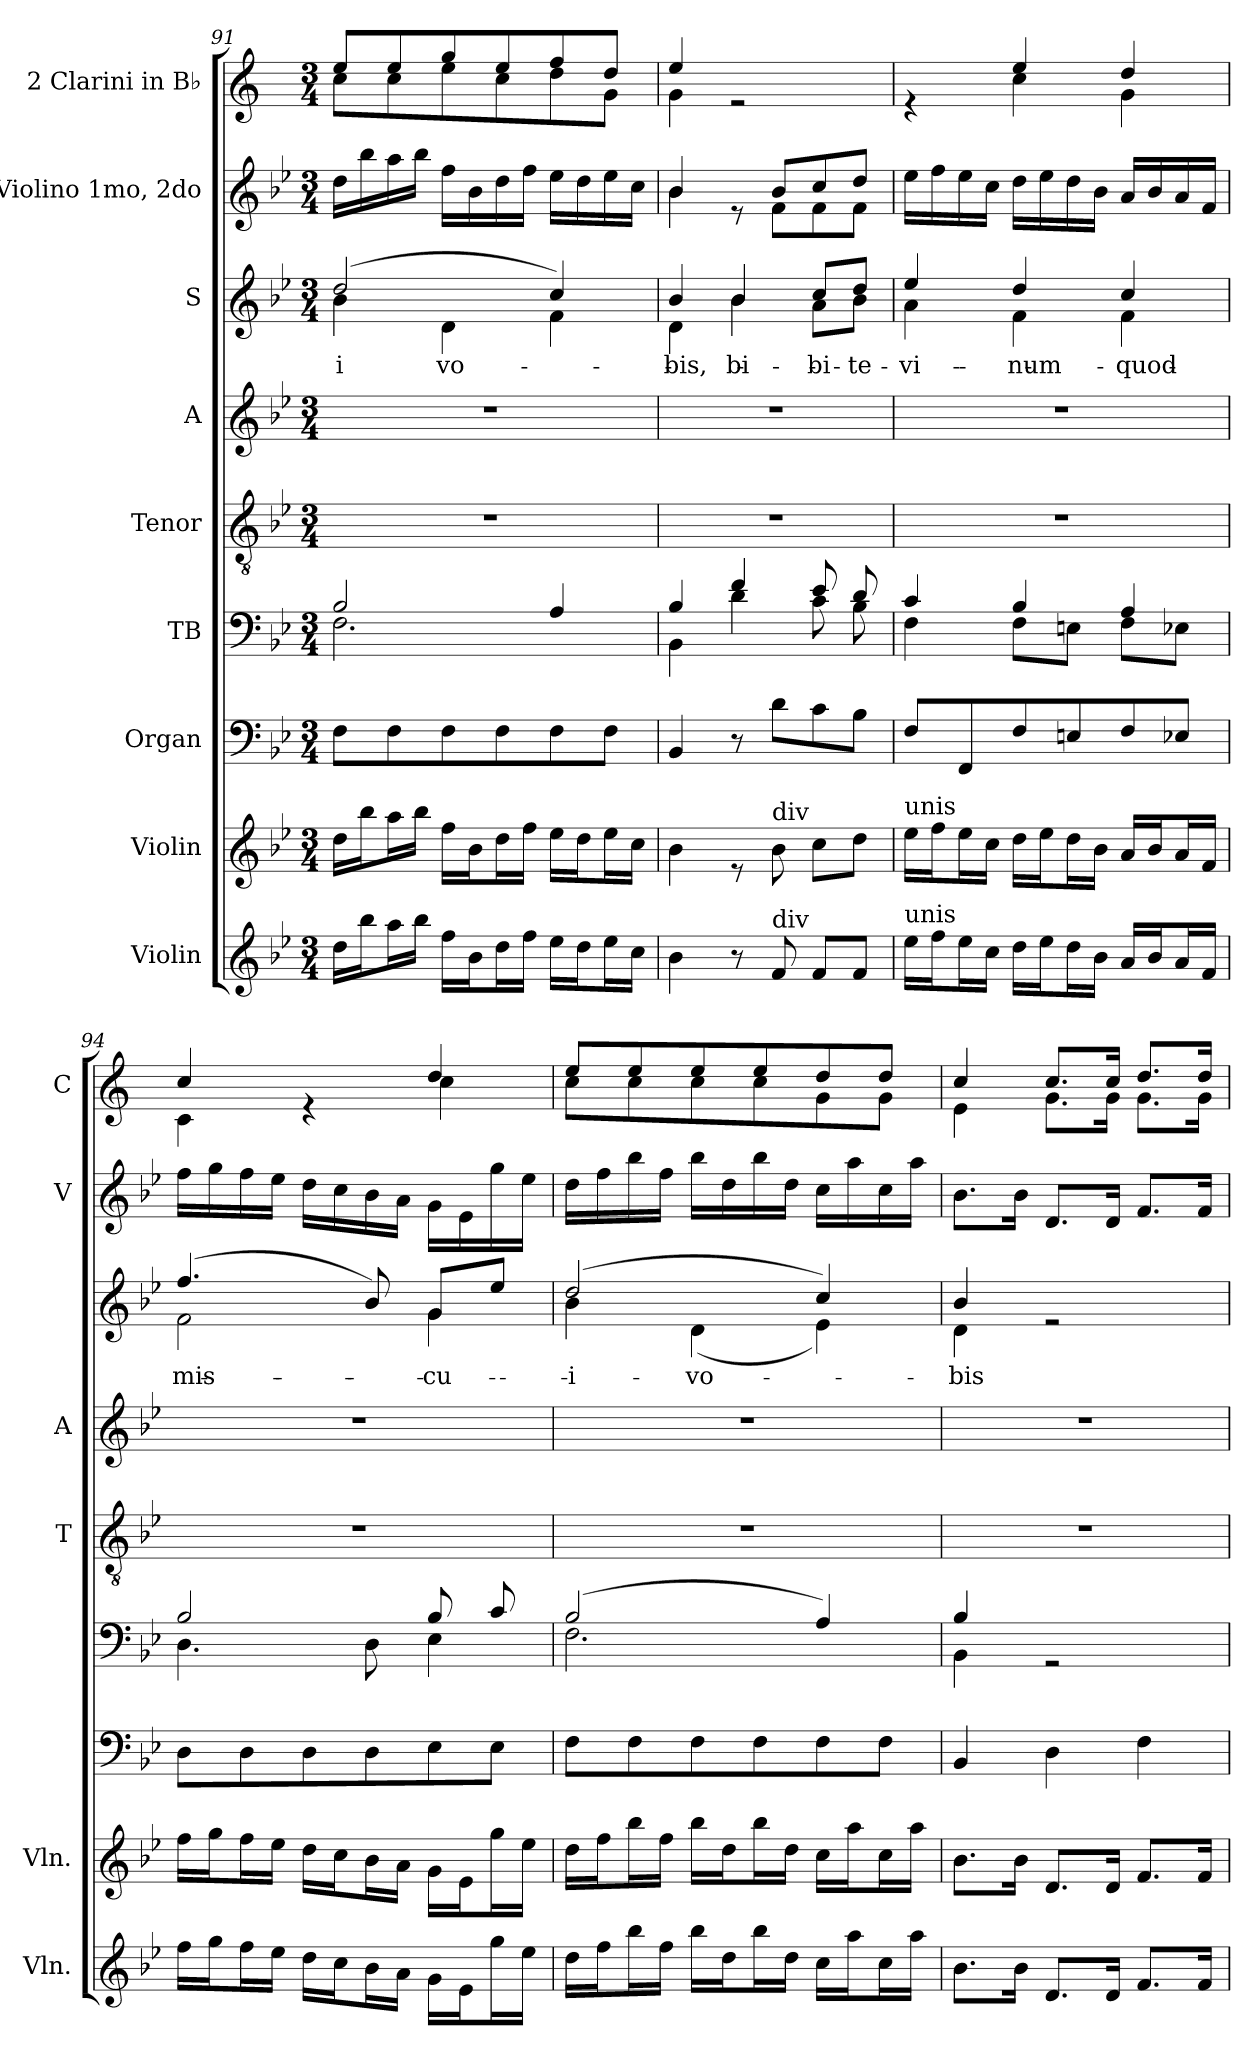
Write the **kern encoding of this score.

**kern	**kern	**kern	**kern	**kern	**kern	**kern	**text	**kern	**kern
*part9	*part8	*part7	*part6	*part5	*part4	*part3	*part3	*part2	*part1
*staff9	*staff8	*staff7	*staff6	*staff5	*staff4	*staff3	*staff3	*staff2	*staff1
*I"Violin	*I"Violin	*I"Organ	*I"TB	*I"Tenor	*I"A	*I"S	*	*I"Violino 1mo, 2do	*I"2 Clarini in B♭
*I'Vln.	*I'Vln.	*	*	*I'T	*I'A	*	*	*I'V	*I'C
*clefG2	*clefG2	*clefF4	*clefF4	*clefGv2	*clefG2	*clefG2	*	*clefG2	*clefG2
*	*	*	*	*	*	*	*	*	*ITrd1c2
*k[b-e-]	*k[b-e-]	*k[b-e-]	*k[b-e-]	*k[b-e-]	*k[b-e-]	*k[b-e-]	*	*k[b-e-]	*k[b-e-]
*M3/4	*M3/4	*M3/4	*M3/4	*M3/4	*M3/4	*M3/4	*	*M3/4	*M3/4
=91	=91	=91	=91	=91	=91	=91	=91	=91	=91
*	*	*	*^	*	*	*^	*	*	*
!	!	!	!	!	!	!	!	!	!LO:LY:b	!	!
*	*	*	*	*	*	*	*	*	*	*	*^
16dd\LL	16dd\LL	8F\L	2B-/	2.F\	2.r	2.r	(2dd/	4b-\	-i	16dd\LL	8dd/L	8b-\L
16bb-\J	16bb-\J	.	.	.	.	.	.	.	.	16bb-\	.	.
16aa\L	16aa\L	8F\	.	.	.	.	.	.	.	16aa\	8dd/	8b-\
16bb-\JJ	16bb-\JJ	.	.	.	.	.	.	.	.	16bb-\JJ	.	.
!	!	!	!	!	!	!	!	!	!LO:LY:b	!	!	!
16ff\LL	16ff\LL	8F\	.	.	.	.	.	4d\	vo-	16ff\LL	8ff/	8dd\
16b-\J	16b-\J	.	.	.	.	.	.	.	.	16b-\	.	.
16dd\L	16dd\L	8F\	.	.	.	.	.	.	.	16dd\	8dd/	8b-\
16ff\JJ	16ff\JJ	.	.	.	.	.	.	.	.	16ff\JJ	.	.
16ee-\LL	16ee-\LL	8F\	4A/	.	.	.	4cc/)	4f\	.	16ee-\LL	8ee-/	8cc\
16dd\J	16dd\J	.	.	.	.	.	.	.	.	16dd\	.	.
16ee-\L	16ee-\L	8F\J	.	.	.	.	.	.	.	16ee-\	8cc/J	8f\J
16cc\JJ	16cc\JJ	.	.	.	.	.	.	.	.	16cc\JJ	.	.
=92	=92	=92	=92	=92	=92	=92	=92	=92	=92	=92	=92	=92
!	!	!	!	!	!	!	!	!	!LO:LY:b	!	!	!
*	*	*	*	*	*	*	*	*	*	*^	*	*
4b-\	4b-\	4BB-/	4B-/	4BB-\	2.r	2.r	4b-/	4d\	-bis,	4b-/	4b-\	4dd/	4f\
!	!	!	!	!	!	!	!	!	!LO:LY:b	!	!	!	!
8r	8re	8r	4f/	4d\	.	.	4b-/	4b-\	bi-	8re	8ryy	2re	2ryy
!	!LO:TX:a:t=div	!	!	!	!	!	!	!	!	!	!	!	!
!LO:TX:a:t=div	!	!	!	!	!	!	!	!	!	!	!	!	!
8f/	8b-\	8d\L	.	.	.	.	.	.	.	8b-/L	8f\L	.	.
!	!	!	!	!	!	!	!	!	!LO:LY:b	!	!	!	!
8f/L	8cc\L	8c\	8e-/	8c\	.	.	8cc/L	8a\L	-bi-	8cc/	8f\	.	.
!	!	!	!	!	!	!	!	!	!LO:LY:b	!	!	!	!
8f/J	8dd\J	8B-\J	8d/	8B-\	.	.	8dd/J	8b-\J	-te	8dd/J	8f\J	.	.
!!LO:LB:g=z	!!
=93	=93	=93	=93	=93	=93	=93	=93	=93	=93	=93	=93	=93	=93
!	!	!	!	!	!	!	!	!	!	!LO:TX:a:t=unis	!	!	!
!	!LO:TX:a:t=unis	!	!	!	!	!	!	!	!	!	!	!	!
!LO:TX:a:t=unis	!	!	!	!	!	!	!	!	!	!	!	!	!
!	!	!	!	!	!	!	!	!	!LO:LY:b	!	!	!	!
*	*	*	*	*	*	*	*	*	*	*v	*v	*	*
16ee-\LL	16ee-\LL	8F/L	4c/	4F\	2.r	2.r	4ee-/	4a\	vi-	16ee-\LL	4re	4ryy
16ff\J	16ff\J	.	.	.	.	.	.	.	.	16ff\	.	.
16ee-\L	16ee-\L	8FF/	.	.	.	.	.	.	.	16ee-\	.	.
16cc\JJ	16cc\JJ	.	.	.	.	.	.	.	.	16cc\JJ	.	.
!	!	!	!	!	!	!	!	!	!LO:LY:b	!	!	!
16dd\LL	16dd\LL	8F/	4B-/	8F\L	.	.	4dd/	4f\	-num	16dd\LL	4dd/	4b-\
16ee-\J	16ee-\J	.	.	.	.	.	.	.	.	16ee-\	.	.
16dd\L	16dd\L	8En/	.	8En\J	.	.	.	.	.	16dd\	.	.
16b-\JJ	16b-\JJ	.	.	.	.	.	.	.	.	16b-\JJ	.	.
!	!	!	!	!	!	!	!	!	!LO:LY:b	!	!	!
16a/LL	16a/LL	8F/	4A/	8F\L	.	.	4cc/	4f\	quod	16a/LL	4cc/	4f\
16b-/J	16b-/J	.	.	.	.	.	.	.	.	16b-/	.	.
16a/L	16a/L	8E-X/J	.	8E-X\J	.	.	.	.	.	16a/	.	.
16f/JJ	16f/JJ	.	.	.	.	.	.	.	.	16f/JJ	.	.
=94	=94	=94	=94	=94	=94	=94	=94	=94	=94	=94	=94	=94
!	!	!	!	!	!	!	!	!	!LO:LY:b	!	!	!
16ff\LL	16ff\LL	8D\L	2B-/	4.D\	2.r	2.r	(4.ff/	2f\	mis-	16ff\LL	4b-/	4B-\
16gg\J	16gg\J	.	.	.	.	.	.	.	.	16gg\	.	.
16ff\L	16ff\L	8D\	.	.	.	.	.	.	.	16ff\	.	.
16ee-\JJ	16ee-\JJ	.	.	.	.	.	.	.	.	16ee-\JJ	.	.
16dd\LL	16dd\LL	8D\	.	.	.	.	.	.	.	16dd\LL	4re	4ryy
16cc\J	16cc\J	.	.	.	.	.	.	.	.	16cc\	.	.
16b-\L	16b-\L	8D\	.	8D\	.	.	8b-/)	.	.	16b-\	.	.
16a\JJ	16a\JJ	.	.	.	.	.	.	.	.	16a\JJ	.	.
!	!	!	!	!	!	!	!	!	!LO:LY:b	!	!	!
16g\LL	16g\LL	8E-\	8B-/	4E-\	.	.	8g/L	4g\	-cu-	16g\LL	4cc/	4b-\
16e-\J	16e-\J	.	.	.	.	.	.	.	.	16e-\	.	.
16gg\L	16gg\L	8E-\J	8c/	.	.	.	8ee-/J	.	.	16gg\	.	.
16ee-\JJ	16ee-\JJ	.	.	.	.	.	.	.	.	16ee-\JJ	.	.
=95	=95	=95	=95	=95	=95	=95	=95	=95	=95	=95	=95	=95
!	!	!	!	!	!	!	!	!	!LO:LY:b	!	!	!
16dd\LL	16dd\LL	8F\L	(2B-/	2.F\	2.r	2.r	(2dd/	4b-\	-i	16dd\LL	8dd/L	8b-\L
16ff\J	16ff\J	.	.	.	.	.	.	.	.	16ff\	.	.
16bb-\L	16bb-\L	8F\	.	.	.	.	.	.	.	16bb-\	8dd/	8b-\
16ff\JJ	16ff\JJ	.	.	.	.	.	.	.	.	16ff\JJ	.	.
!	!	!	!	!	!	!	!	!	!LO:LY:b	!	!	!
16bb-\LL	16bb-\LL	8F\	.	.	.	.	.	(4d\	vo-	16bb-\LL	8dd/	8b-\
16dd\J	16dd\J	.	.	.	.	.	.	.	.	16dd\	.	.
16bb-\L	16bb-\L	8F\	.	.	.	.	.	.	.	16bb-\	8dd/	8b-\
16dd\JJ	16dd\JJ	.	.	.	.	.	.	.	.	16dd\JJ	.	.
16cc\LL	16cc\LL	8F\	4A/)	.	.	.	4cc/)	4e-\)	.	16cc\LL	8cc/	8f\
16aa\J	16aa\J	.	.	.	.	.	.	.	.	16aa\	.	.
16cc\L	16cc\L	8F\J	.	.	.	.	.	.	.	16cc\	8cc/J	8f\J
16aa\JJ	16aa\JJ	.	.	.	.	.	.	.	.	16aa\JJ	.	.
=96	=96	=96	=96	=96	=96	=96	=96	=96	=96	=96	=96	=96
!	!	!	!	!	!	!	!	!	!LO:LY:b	!	!	!
8.b-\L	8.b-\L	4BB-/	4B-/	4BB-\	2.r	2.r	4b-/	4d\	-bis	8.b-\L	4b-/	4d\
16b-\Jk	16b-\Jk	.	.	.	.	.	.	.	.	16b-\Jk	.	.
8.d/L	8.d/L	4D\	2rGG	2ryy	.	.	2re	2ryy	.	8.d/L	8.b-/L	8.f\L
16d/Jk	16d/Jk	.	.	.	.	.	.	.	.	16d/Jk	16b-/Jk	16f\Jk
8.f/L	8.f/L	4F\	.	.	.	.	.	.	.	8.f/L	8.cc/L	8.f\L
16f/Jk	16f/Jk	.	.	.	.	.	.	.	.	16f/Jk	16cc/Jk	16f\Jk
*	*	*	*v	*v	*	*	*v	*v	*	*	*v	*v
=	=	=	=	=	=	=	=	=	=
*-	*-	*-	*-	*-	*-	*-	*-	*-	*-
